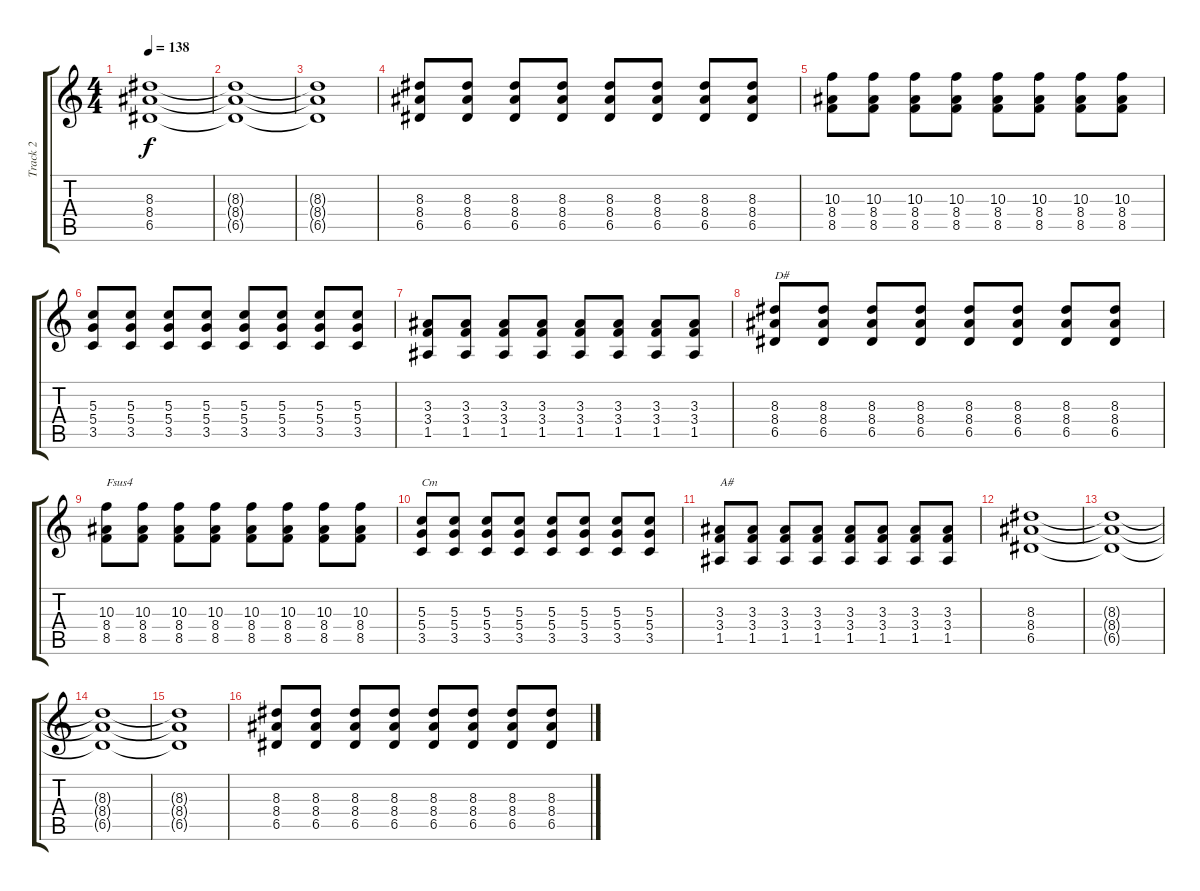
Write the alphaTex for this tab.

\track ("Track 2" "Track 2") {instrument overdrivenguitar}
\staff {score tabs}
\tuning (E4 B3 G3 D3 A2 E2) {hide}
\ts (4 4)
\tempo 138
\clef g2
\ks c
(8.3{t} 8.4{t} 6.5{t}).1{dy f} |
(8.3{t} 8.4{t} 6.5{t}).1 |
(8.3{t} 8.4{t} 6.5{t}).1 |
(8.3 8.4 6.5).8{volume 14} (8.3 8.4 6.5).8 (8.3 8.4 6.5).8 (8.3 8.4 6.5).8 (8.3 8.4 6.5).8 (8.3 8.4 6.5).8 (8.3 8.4 6.5).8 (8.3 8.4 6.5).8 |
(10.3 8.4 8.5).8 (10.3 8.4 8.5).8 (10.3 8.4 8.5).8 (10.3 8.4 8.5).8 (10.3 8.4 8.5).8 (10.3 8.4 8.5).8 (10.3 8.4 8.5).8 (10.3 8.4 8.5).8 |
(5.3 5.4 3.5).8 (5.3 5.4 3.5).8 (5.3 5.4 3.5).8 (5.3 5.4 3.5).8 (5.3 5.4 3.5).8 (5.3 5.4 3.5).8 (5.3 5.4 3.5).8 (5.3 5.4 3.5).8 |
(3.3 3.4 1.5).8 (3.3 3.4 1.5).8 (3.3 3.4 1.5).8 (3.3 3.4 1.5).8 (3.3 3.4 1.5).8 (3.3 3.4 1.5).8 (3.3 3.4 1.5).8 (3.3 3.4 1.5).8 |
(8.3 8.4 6.5).8{txt "D#"} (8.3 8.4 6.5).8 (8.3 8.4 6.5).8 (8.3 8.4 6.5).8 (8.3 8.4 6.5).8 (8.3 8.4 6.5).8 (8.3 8.4 6.5).8 (8.3 8.4 6.5).8 |
(10.3 8.4 8.5).8{txt "Fsus4"} (10.3 8.4 8.5).8 (10.3 8.4 8.5).8 (10.3 8.4 8.5).8 (10.3 8.4 8.5).8 (10.3 8.4 8.5).8 (10.3 8.4 8.5).8 (10.3 8.4 8.5).8 |
(5.3 5.4 3.5).8{txt "Cm"} (5.3 5.4 3.5).8 (5.3 5.4 3.5).8 (5.3 5.4 3.5).8 (5.3 5.4 3.5).8 (5.3 5.4 3.5).8 (5.3 5.4 3.5).8 (5.3 5.4 3.5).8 |
(3.3 3.4 1.5).8{txt "A#"} (3.3 3.4 1.5).8 (3.3 3.4 1.5).8 (3.3 3.4 1.5).8 (3.3 3.4 1.5).8 (3.3 3.4 1.5).8 (3.3 3.4 1.5).8 (3.3 3.4 1.5).8 |
(8.3 8.4 6.5).1{volume 6} |
(8.3{t} 8.4{t} 6.5{t}).1 |
(8.3{t} 8.4{t} 6.5{t}).1 |
(8.3{t} 8.4{t} 6.5{t}).1 |
(8.3 8.4 6.5).8{volume 14} (8.3 8.4 6.5).8 (8.3 8.4 6.5).8 (8.3 8.4 6.5).8 (8.3 8.4 6.5).8 (8.3 8.4 6.5).8 (8.3 8.4 6.5).8 (8.3 8.4 6.5).8
